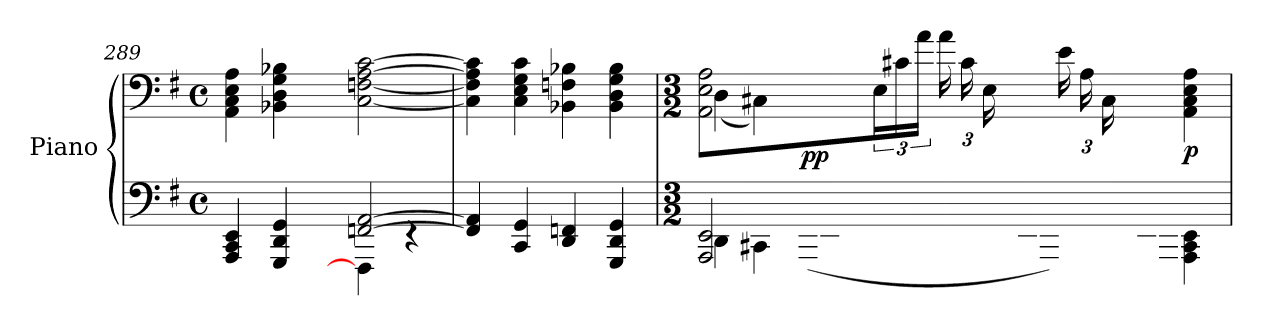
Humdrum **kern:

**kern	**kern	**dynam
*part1	*part1	*part1
*staff2	*staff1	*staff1/2
*I"Piano	*	*
*I'Pno.	*	*
*clefF4	*clefF4	*
*k[f#]	*k[f#]	*
*M4/4	*M4/4	*
*met(c)	*met(c)	*
=289	=289	=289
*^	*	*
4AAA/ 4CC/ 4EE/	4.ryy	4AA\ 4C\ 4E\ 4A\	.
4GGG/ 4DD/ 4GG/	.	4BB-X\ 4D\ 4G\ 4B-X\	.
.	16ryy	.	.
.	[16FFFn!yy	.	.
[2FFn/ [2AA/	4FFF:\]	[2C\ [2Fn\ [2A\ [2c\	.
.	4rEE	.	.
*v	*v	*	*
=290	=290	=290
4FF/] 4AA/]	4C\] 4F\] 4A\] 4c\]	.
4CC/ 4GG/	4C\ 4E\ 4G\ 4c\	.
4DD/ 4FFn/	4BB-X\ 4Fn\ 4B-X\	.
4GGG/ 4DD/ 4GG/	4BB-\ 4D\ 4G\ 4B-\	.
!!LO:LB:g=z
=291	=291	=291
*M3/2	*M3/2	*
*^	*^	*
*	*^	*	*	*
2ryy	2AAA/ 2EE/	4DD\	2AA/ 2E/ 2A/	(4D\	.
.	.	4CC#X\	.	4C#X\)	.
*Xbrackettup	*	*	*	*	*
!	!	!	!	!	!LO:DY:b
(24AAA/LL	4ryy	1ryy	8ryy	1ryy	pp
24EE/	.	.	.	.	.
24C#X/	.	.	.	.	.
4ryy	.	.	24E\	.	.
.	.	.	24c#X\	.	.
.	.	.	24a\JJ)	.	.
*	*	*	*Xbrackettup	*	*
.	4ryy	.	(24a\LL	.	.
.	.	.	24c#\	.	.
.	.	.	24E\	.	.
24C#/	.	.	8ryy	.	.
24EE/	.	.	.	.	.
24AAA/JJ)	.	.	.	.	.
8ryy	4ryy	.	(24e\LL	.	.
.	.	.	24A\	.	.
.	.	.	24C#\	.	.
24AA/	.	.	8ryy	.	.
24EE/	.	.	.	.	.
24AAA/JJ)	.	.	.	.	.
!	!	!	!	!	!LO:DY:b
4ryy	4AAA\ 4CC#\ 4EE\	.	4AA\ 4C#\ 4E\ 4A\	.	p
*v	*v	*v	*	*	*
*	*v	*v	*
=	=	=
*-	*-	*-
